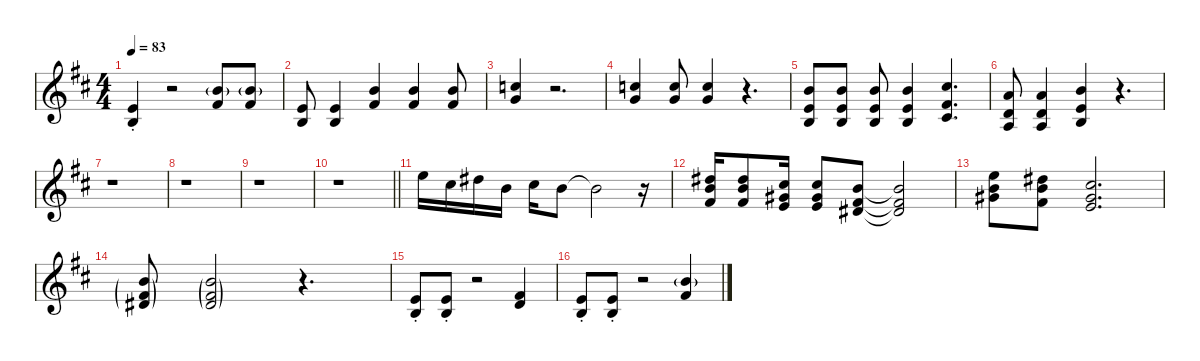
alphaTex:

\defaultSystemsLayout 4
\hideDynamics
\bracketExtendMode nobrackets
\singleTrackTrackNamePolicy hidden
\multiTrackTrackNamePolicy hidden
\firstSystemTrackNameMode fullname
\firstSystemTrackNameOrientation horizontal
\otherSystemsTrackNameOrientation horizontal
\track ("Synthé" "pno.") {defaultSystemsLayout 8 instrument honkytonkpiano}
\staff {score}
\tuning (E4 B3 G3 D3 A2 B1)
\ts (4 4)
\tempo 83
\clef g2
\ks bminor
(5.2{st acc forcenatural} 4.3{st acc forcenatural}).4{dy f beam Up} r.2{beam Up} (7.1{g acc forcenatural} 7.2{acc #}).8{beam Up} (7.1{g acc forcenatural} 7.2{acc #}).8{beam Up} |
(5.2{acc forcenatural} 4.3{acc forcenatural}).8{beam Up} (5.2{acc forcenatural} 4.3{acc forcenatural}).4{beam Up} (7.1{acc forcenatural} 7.2{acc #}).4{beam Up} (7.1{acc forcenatural} 7.2{acc #}).4{beam Up} (7.1{acc forcenatural} 7.2{acc #}).8{beam Up} |
(8.1{acc forcenatural} 8.2{acc forcenatural}).4{beam Up} r.2{d beam Up} |
(8.1{acc forcenatural} 8.2{acc forcenatural}).4{beam Up} (8.1{acc forcenatural} 8.2{acc forcenatural}).8{beam Up} (8.1{acc forcenatural} 8.2{acc forcenatural}).4{beam Up} r.4{d beam Up} |
(7.1{acc forcenatural} 5.2{acc forcenatural} 4.3{acc forcenatural}).8{beam Up} (7.1{acc forcenatural} 5.2{acc forcenatural} 4.3{acc forcenatural}).8{beam Up} (7.1{acc forcenatural} 5.2{acc forcenatural} 4.3{acc forcenatural}).8{beam Up} (7.1{acc forcenatural} 5.2{acc forcenatural} 4.3{acc forcenatural}).4{beam Up} (9.1{acc #} 7.2{acc #} 6.3{acc #}).4{d beam Up} |
(5.1{acc forcenatural} 3.2{acc forcenatural} 2.3{acc forcenatural}).8{beam Up} (5.1{acc forcenatural} 3.2{acc forcenatural} 2.3{acc forcenatural}).4{beam Up} (7.1{acc forcenatural} 5.2{acc forcenatural} 4.3{acc forcenatural}).4{beam Up} r.4{d beam Up} |
r.1{beam Down} |
r.1{beam Down} |
r.1{beam Down} |
\barLineRight lightlight
r.1{beam Down} |
12.1{acc forcenatural}.16{beam Down} 9.1{acc #}.16{beam Down} 11.1{acc #}.16{beam Down} 12.2{acc forcenatural}.16{beam Down} 9.1{acc #}.16{beam Down} 12.2{acc forcenatural}.8{beam Down} 12.2{t acc forcenatural}.2{beam Down} r.16{beam Down} |
(11.1{acc #} 12.2{acc forcenatural} 11.3{acc #}).16{beam Up} (11.1{acc #} 12.2{acc forcenatural} 11.3{acc #}).8{beam Up} (9.1{acc #} 9.2{acc #} 9.3{acc forcenatural}).16{beam Up} (9.1{acc #} 9.2{acc #} 9.3{acc forcenatural}).8{beam Up} (7.1{acc forcenatural} 7.2{acc #} 8.3{acc #}).8{beam Up} (7.1{t acc forcenatural} 7.2{t acc #} 8.3{t acc #}).2{beam Up} |
(12.1{acc forcenatural} 12.2{acc forcenatural} 13.3{acc #}).8{beam Down} (11.1{acc #} 12.2{acc forcenatural} 11.3{acc #}).8{beam Down} (9.1{acc #} 9.2{acc #} 9.3{acc forcenatural}).2{d beam Up} |
(7.1{g acc forcenatural} 7.2{g acc #} 8.3{g acc #}).8{beam Up} (7.1{g acc forcenatural} 7.2{g acc #} 8.3{g acc #}).2{beam Up} r.4{d beam Up} |
(5.2{st acc forcenatural} 4.3{st acc forcenatural}).8{beam Up} (5.2{st acc forcenatural} 4.3{st acc forcenatural}).8{beam Up} r.2{beam Up} (7.2{acc #} 7.3{acc forcenatural}).4{beam Up} |
(5.2{st acc forcenatural} 4.3{st acc forcenatural}).8{beam Up} (5.2{st acc forcenatural} 4.3{st acc forcenatural}).8{beam Up} r.2{beam Up} (7.1{g acc forcenatural} 7.2{acc #}).4{beam Up}
